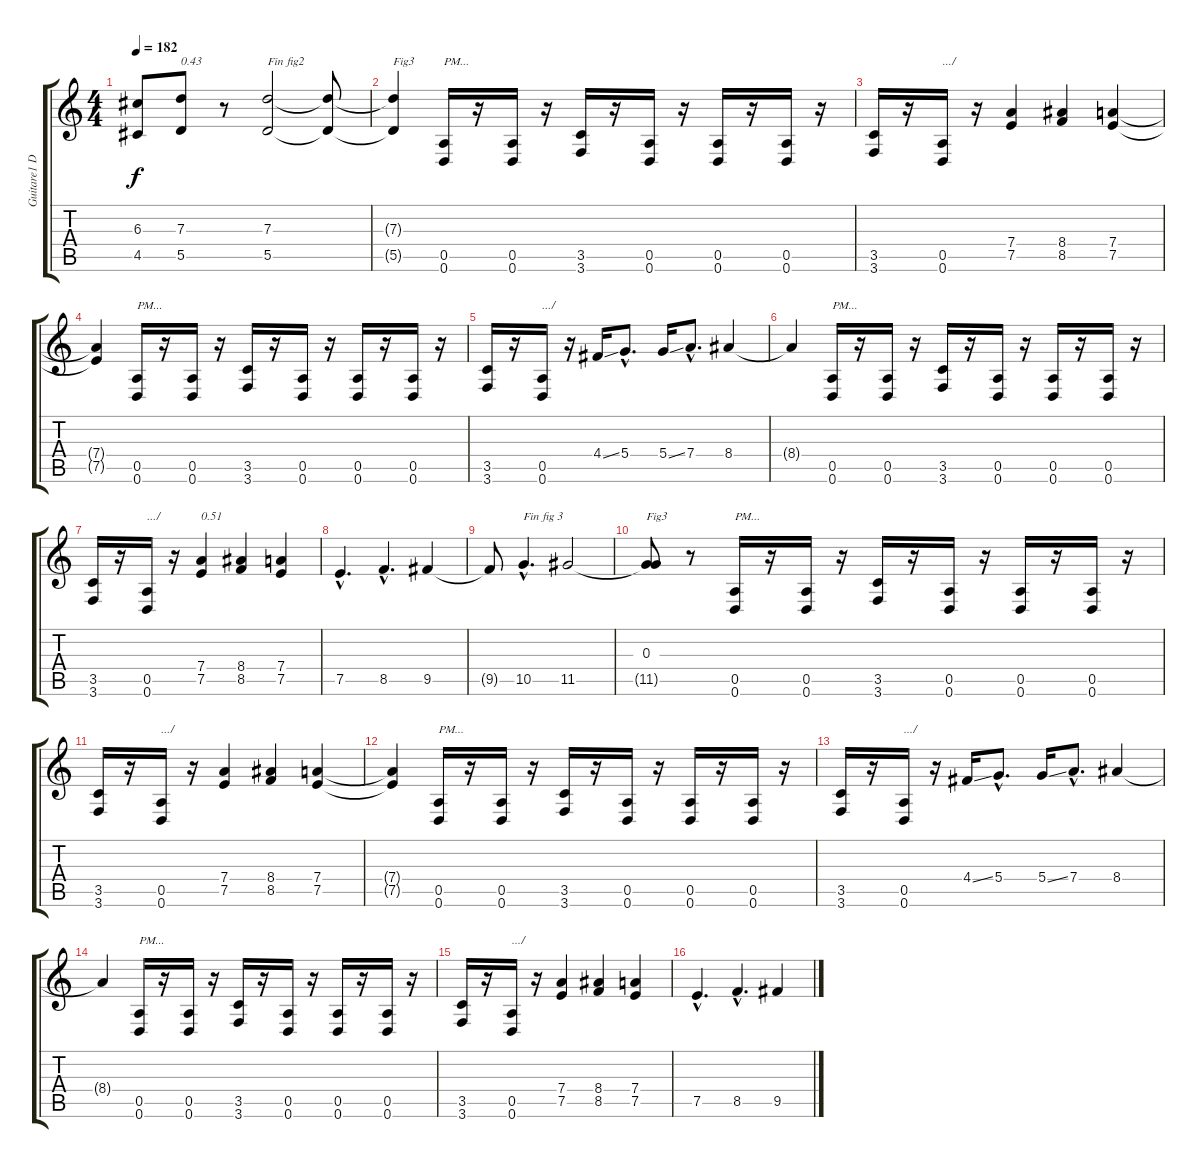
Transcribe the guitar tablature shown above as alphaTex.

\track ("Guitare1 Dr-D" "Guitare1 D") {instrument overdrivenguitar}
\staff {score tabs}
\tuning (E4 B3 G3 D3 A2 D2) {hide}
\ts (4 4)
\tempo 182
\clef g2
\ks c
(6.3 4.5).8{dy f} (7.3 5.5).8{txt "0.43"} r.8 (7.3 5.5).2{txt "Fin fig2"} (7.3{t} 5.5{t}).8 |
(7.3{t} 5.5{t}).4{txt "Fig3"} (0.5 0.6).16{txt "PM..."} r.16 (0.5 0.6).16 r.16 (3.5 3.6).16 r.16 (0.5 0.6).16 r.16 (0.5 0.6).16 r.16 (0.5 0.6).16 r.16 |
(3.5 3.6).16 r.16 (0.5 0.6).16{txt ".../"} r.16 (7.4 7.5).4 (8.4 8.5).4 (7.4 7.5).4 |
(7.4{t} 7.5{t}).4 (0.5 0.6).16{txt "PM..."} r.16 (0.5 0.6).16 r.16 (3.5 3.6).16 r.16 (0.5 0.6).16 r.16 (0.5 0.6).16 r.16 (0.5 0.6).16 r.16 |
(3.5 3.6).16 r.16 (0.5 0.6).16{txt ".../"} r.16 4.4{ss}.16 5.4{hac}.8{d} 5.4{ss}.16 7.4{hac}.8{d} 8.4.4 |
8.4{t}.4 (0.5 0.6).16{txt "PM..."} r.16 (0.5 0.6).16 r.16 (3.5 3.6).16 r.16 (0.5 0.6).16 r.16 (0.5 0.6).16 r.16 (0.5 0.6).16 r.16 |
(3.5 3.6).16 r.16 (0.5 0.6).16{txt ".../"} r.16 (7.4 7.5).4{txt "0.51"} (8.4 8.5).4 (7.4 7.5).4 |
7.5{hac}.4{d} 8.5{hac}.4{d} 9.5.4 |
9.5{t}.8 10.5{hac}.4{d txt "Fin fig 3"} 11.5.2 |
(0.3 11.5{t}).8{txt "Fig3"} r.8 (0.5 0.6).16{txt "PM..."} r.16 (0.5 0.6).16 r.16 (3.5 3.6).16 r.16 (0.5 0.6).16 r.16 (0.5 0.6).16 r.16 (0.5 0.6).16 r.16 |
(3.5 3.6).16 r.16 (0.5 0.6).16{txt ".../"} r.16 (7.4 7.5).4 (8.4 8.5).4 (7.4 7.5).4 |
(7.4{t} 7.5{t}).4 (0.5 0.6).16{txt "PM..."} r.16 (0.5 0.6).16 r.16 (3.5 3.6).16 r.16 (0.5 0.6).16 r.16 (0.5 0.6).16 r.16 (0.5 0.6).16 r.16 |
(3.5 3.6).16 r.16 (0.5 0.6).16{txt ".../"} r.16 4.4{ss}.16 5.4{hac}.8{d} 5.4{ss}.16 7.4{hac}.8{d} 8.4.4 |
8.4{t}.4 (0.5 0.6).16{txt "PM..."} r.16 (0.5 0.6).16 r.16 (3.5 3.6).16 r.16 (0.5 0.6).16 r.16 (0.5 0.6).16 r.16 (0.5 0.6).16 r.16 |
(3.5 3.6).16 r.16 (0.5 0.6).16{txt ".../"} r.16 (7.4 7.5).4 (8.4 8.5).4 (7.4 7.5).4 |
7.5{hac}.4{d} 8.5{hac}.4{d} 9.5.4
